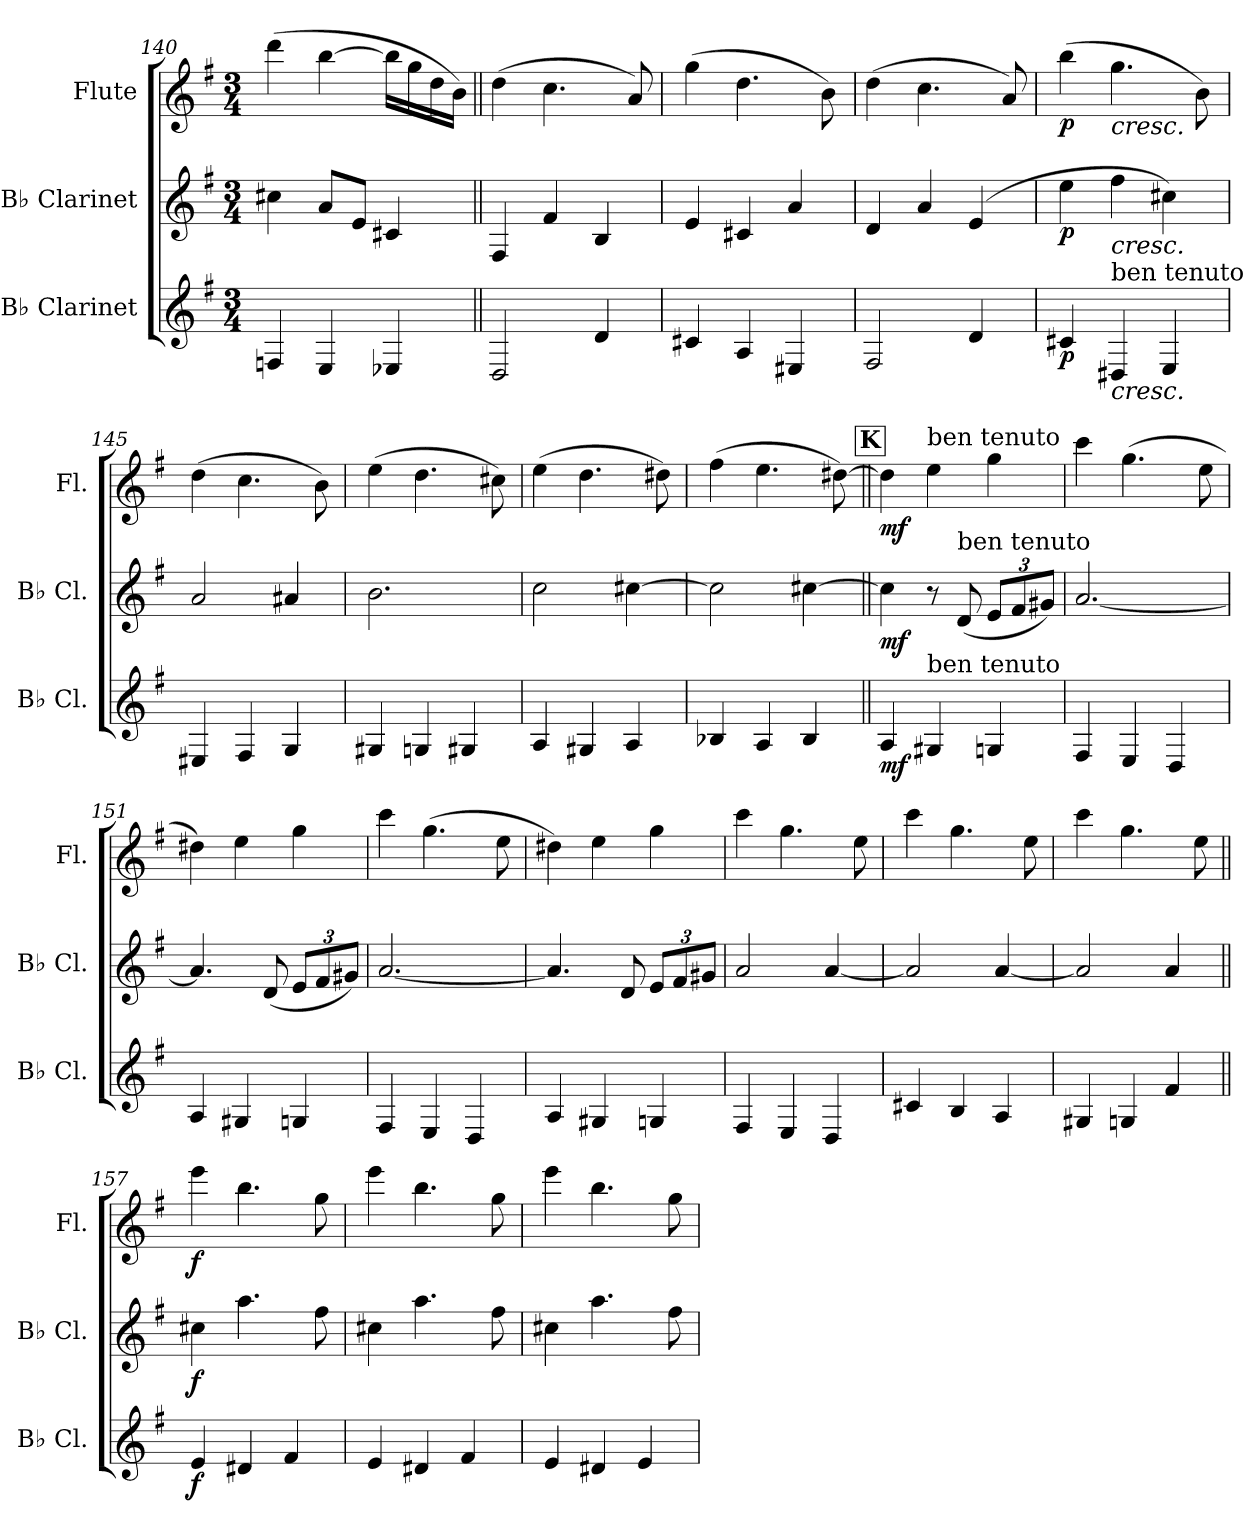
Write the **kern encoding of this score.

**kern	**dynam	**kern	**dynam	**kern	**dynam
*part3	*part3	*part2	*part2	*part1	*part1
*staff3	*staff3	*staff2	*staff2	*staff1	*staff1
*I"B♭ Clarinet	*	*I"B♭ Clarinet	*	*I"Flute	*
*I'B♭ Cl.	*	*I'B♭ Cl.	*	*I'Fl.	*
*clefG2	*	*clefG2	*	*clefG2	*
*ITrd1c2	*	*ITrd1c2	*	*	*
*k[b-]	*	*k[b-]	*	*k[f#]	*
*M3/4	*	*M3/4	*	*M3/4	*
=140	=140	=140	=140	=140	=140
4E-X/	.	4bn\	.	(>4ddd\	.
4D/	.	8g/L	.	[4bb\	.
.	.	8d/J	.	.	.
4D-X/	.	4Bn/	.	16bb\LL]	.
.	.	.	.	16gg\	.
.	.	.	.	16dd\	.
.	.	.	.	16b\JJ)	.
=141||	=141||	=141||	=141||	=141||	=141||
2C/	.	4E/	.	(>4dd\	.
.	.	4e/	.	4.cc\	.
4c/	.	4A/	.	.	.
.	.	.	.	8a/)	.
=142	=142	=142	=142	=142	=142
4Bn/	.	4d/	.	(>4gg\	.
4G/	.	4Bn/	.	4.dd\	.
4D#X/	.	4g/	.	.	.
.	.	.	.	8b\)	.
=143	=143	=143	=143	=143	=143
2E/	.	4c/	.	(>4dd\	.
.	.	4g/	.	4.cc\	.
4c/	.	(<4d/	.	.	.
.	.	.	.	8a/)	.
=144	=144	=144	=144	=144	=144
!	!LO:DY:b	!	!LO:DY:b	!	!LO:DY:b
4Bn/	p	4dd\	p	(>4bb\	p
!	!	!	!	!LO:TX:b:i:t=cresc.	!
!	!	!LO:TX:b:i:t=cresc.	!	!	!
!LO:TX:a:t=ben tenuto	!	!	!	!	!
!LO:TX:b:i:t=cresc.	!	!	!	!	!
4C#X/	.	4ee\	.	4.gg\	.
4D/	.	4bn\)	.	.	.
.	.	.	.	8b\)	.
!!LO:LB:g=z
=145	=145	=145	=145	=145	=145
4D#X/	.	2g/	.	(>4dd\	.
4E/	.	.	.	4.cc\	.
4F/	.	4g#X/	.	.	.
.	.	.	.	8b\)	.
=146	=146	=146	=146	=146	=146
4F#X/	.	2.a\	.	(>4ee\	.
4Fn/	.	.	.	4.dd\	.
4F#X/	.	.	.	.	.
.	.	.	.	8cc#X\)	.
=147	=147	=147	=147	=147	=147
4G/	.	2b-\	.	(>4ee\	.
4F#X/	.	.	.	4.dd\	.
4G/	.	[4bn\	.	.	.
.	.	.	.	8dd#X\)	.
=148	=148	=148	=148	=148	=148
4A-X/	.	2b\]	.	(>4ff#\	.
4G/	.	.	.	4.ee\	.
4A-/	.	[4bn\	.	.	.
.	.	.	.	[8dd#X\)	.
!!LO:REH:place=s1:a:B:fs=14:t=K
=149||	=149||	=149||	=149||	=149||	=149||
!	!LO:DY:b	!	!LO:DY:b	!	!LO:DY:b
4G/	mf	4b\]	mf	4dd#\]	mf
!	!	!	!	!LO:TX:a:t=ben tenuto	!
!LO:TX:a:t=ben tenuto	!	!	!	!	!
4F#X/	.	8r	.	4ee\	.
!	!	!LO:TX:a:t=ben tenuto	!	!	!
.	.	(<8c/	.	.	.
*	*	*Xbrackettup	*	*	*
4Fn/	.	12d/L	.	4gg\	.
.	.	12e/	.	.	.
.	.	12f#X/J)	.	.	.
=150	=150	=150	=150	=150	=150
4E/	.	[2.g/	.	4ccc\	.
4D/	.	.	.	(>4.gg\	.
4C/	.	.	.	.	.
.	.	.	.	8ee\	.
!!LO:LB:g=z
=151	=151	=151	=151	=151	=151
4G/	.	4.g/]	.	4dd#X\)	.
4F#X/	.	.	.	4ee\	.
.	.	(<8c/	.	.	.
4Fn/	.	12d/L	.	4gg\	.
.	.	12e/	.	.	.
.	.	12f#X/J)	.	.	.
=152	=152	=152	=152	=152	=152
4E/	.	[2.g/	.	4ccc\	.
4D/	.	.	.	(>4.gg\	.
4C/	.	.	.	.	.
.	.	.	.	8ee\	.
=153	=153	=153	=153	=153	=153
4G/	.	4.g/]	.	4dd#X\)	.
4F#X/	.	.	.	4ee\	.
.	.	8c/	.	.	.
4Fn/	.	12d/L	.	4gg\	.
.	.	12e/	.	.	.
.	.	12f#X/J	.	.	.
=154	=154	=154	=154	=154	=154
4E/	.	2g/	.	4ccc\	.
4D/	.	.	.	4.gg\	.
4C/	.	[4g/	.	.	.
.	.	.	.	8ee\	.
=155	=155	=155	=155	=155	=155
4Bn/	.	2g/]	.	4ccc\	.
4A/	.	.	.	4.gg\	.
4G/	.	[4g/	.	.	.
.	.	.	.	8ee\	.
=156	=156	=156	=156	=156	=156
4F#X/	.	2g/]	.	4ccc\	.
4Fn/	.	.	.	4.gg\	.
4e/	.	4g/	.	.	.
.	.	.	.	8ee\	.
!!LO:LB:g=z
=157||	=157||	=157||	=157||	=157||	=157||
!	!LO:DY:b	!	!LO:DY:b	!	!LO:DY:b
4d/	f	4bn\	f	4eee\	f
4c#X/	.	4.gg\	.	4.bb\	.
4e/	.	.	.	.	.
.	.	8ee\	.	8gg\	.
=158	=158	=158	=158	=158	=158
4d/	.	4bn\	.	4eee\	.
4c#X/	.	4.gg\	.	4.bb\	.
4e/	.	.	.	.	.
.	.	8ee\	.	8gg\	.
=159	=159	=159	=159	=159	=159
4d/	.	4bn\	.	4eee\	.
4c#X/	.	4.gg\	.	4.bb\	.
4d/	.	.	.	.	.
.	.	8ee\	.	8gg\	.
=	=	=	=	=	=
*-	*-	*-	*-	*-	*-
